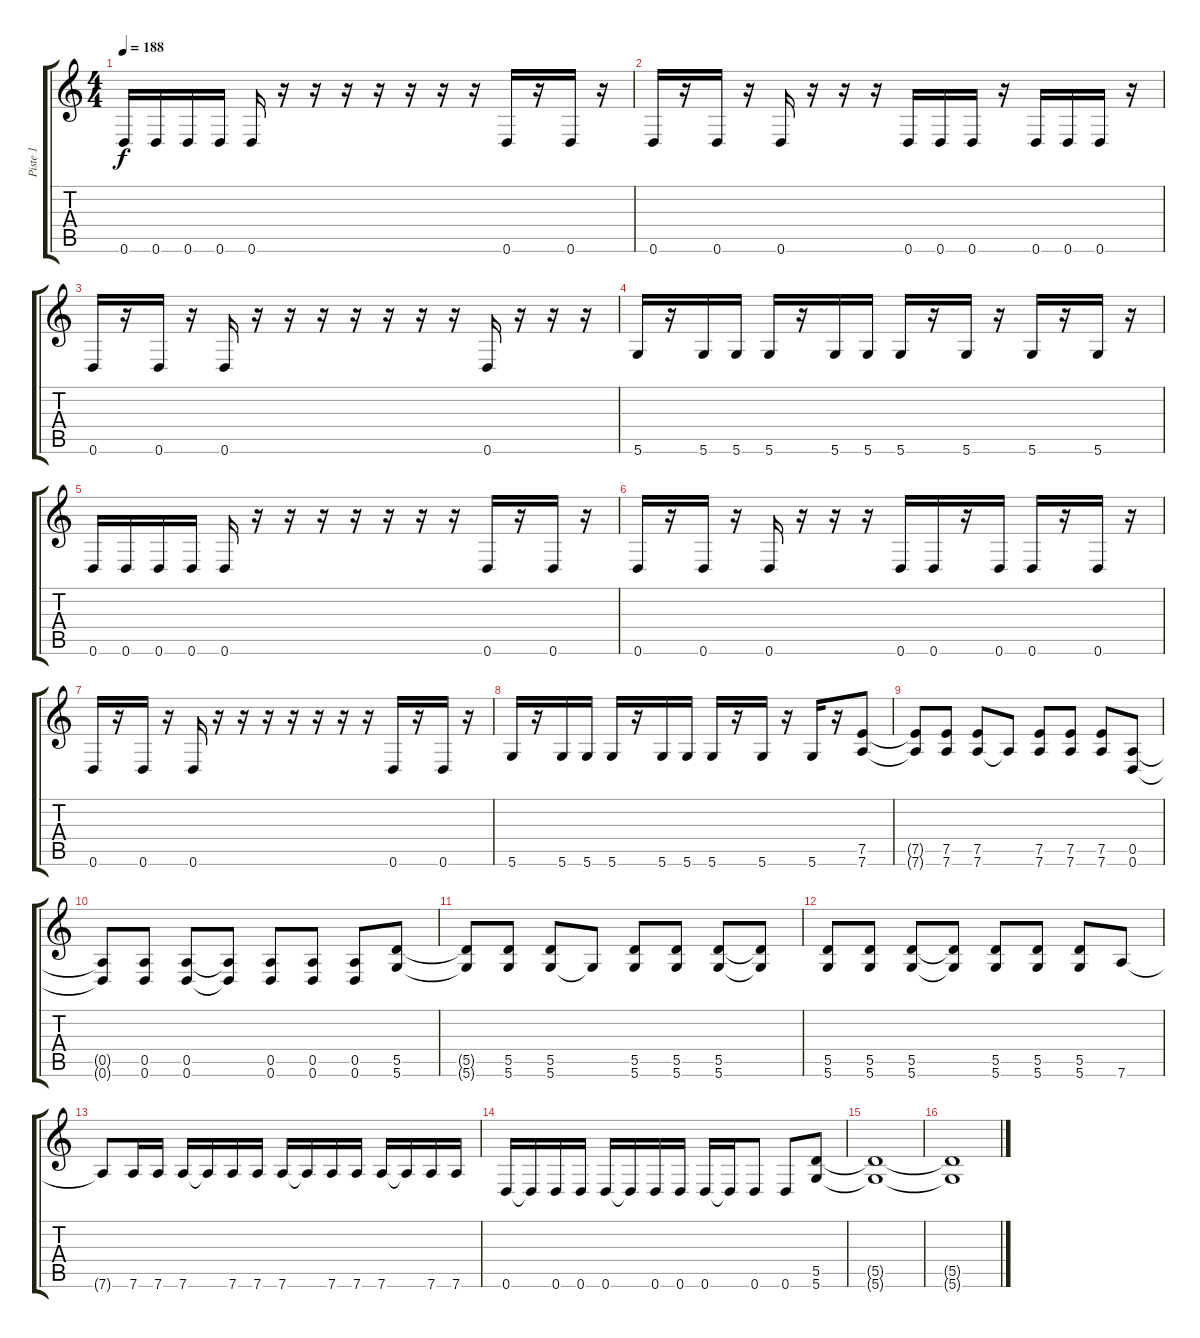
\track ("Piste 1" "Piste 1") {instrument distortionguitar}
\staff {score tabs}
\tuning (E4 B3 G3 D3 A2 D2) {hide}
\ts (4 4)
\tempo 188
\clef g2
\ks c
0.6.16{dy f} 0.6.16 0.6.16 0.6.16 0.6.16 r.16 r.16 r.16 r.16 r.16 r.16 r.16 0.6.16 r.16 0.6.16 r.16 |
0.6.16 r.16 0.6.16 r.16 0.6.16 r.16 r.16 r.16 0.6.16 0.6.16 0.6.16 r.16 0.6.16 0.6.16 0.6.16 r.16 |
0.6.16 r.16 0.6.16 r.16 0.6.16 r.16 r.16 r.16 r.16 r.16 r.16 r.16 0.6.16 r.16 r.16 r.16 |
5.6.16 r.16 5.6.16 5.6.16 5.6.16 r.16 5.6.16 5.6.16 5.6.16 r.16 5.6.16 r.16 5.6.16 r.16 5.6.16 r.16 |
0.6.16 0.6.16 0.6.16 0.6.16 0.6.16 r.16 r.16 r.16 r.16 r.16 r.16 r.16 0.6.16 r.16 0.6.16 r.16 |
0.6.16 r.16 0.6.16 r.16 0.6.16 r.16 r.16 r.16 0.6.16 0.6.16 r.16 0.6.16 0.6.16 r.16 0.6.16 r.16 |
0.6.16 r.16 0.6.16 r.16 0.6.16 r.16 r.16 r.16 r.16 r.16 r.16 r.16 0.6.16 r.16 0.6.16 r.16 |
5.6.16 r.16 5.6.16 5.6.16 5.6.16 r.16 5.6.16 5.6.16 5.6.16 r.16 5.6.16 r.16 5.6.16 r.16 (7.5 7.6).8 |
(7.5{t} 7.6{t}).8 (7.5 7.6).8 (7.5 7.6).8 7.6{t}.8 (7.5 7.6).8 (7.5 7.6).8 (7.5 7.6).8 (0.5 0.6).8 |
(0.5{t} 0.6{t}).8 (0.5 0.6).8 (0.5 0.6).8 (0.5{t} 0.6{t}).8 (0.5 0.6).8 (0.5 0.6).8 (0.5 0.6).8 (5.5 5.6).8 |
(5.5{t} 5.6{t}).8 (5.5 5.6).8 (5.5 5.6).8 5.6{t}.8 (5.5 5.6).8 (5.5 5.6).8 (5.5 5.6).8 (5.5{t} 5.6{t}).8 |
(5.5 5.6).8 (5.5 5.6).8 (5.5 5.6).8 (5.5{t} 5.6{t}).8 (5.5 5.6).8 (5.5 5.6).8 (5.5 5.6).8 7.6.8 |
7.6{t}.8 7.6.16 7.6.16 7.6.16 7.6{t}.16 7.6.16 7.6.16 7.6.16 7.6{t}.16 7.6.16 7.6.16 7.6.16 7.6{t}.16 7.6.16 7.6.16 |
0.6.16 0.6{t}.16 0.6.16 0.6.16 0.6.16 0.6{t}.16 0.6.16 0.6.16 0.6.16 0.6{t}.16 0.6.8 0.6.8 (5.5 5.6).8 |
(5.5{t} 5.6{t}).1 |
(5.5{t} 5.6{t}).1
